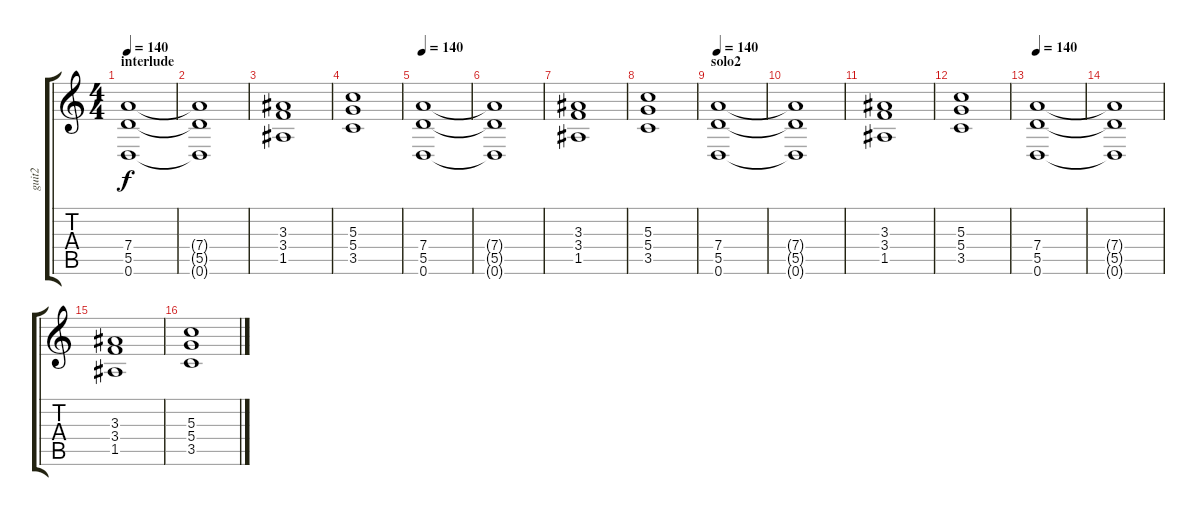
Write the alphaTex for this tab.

\track ("guit2" "guit2") {instrument distortionguitar}
\staff {score tabs}
\tuning (E4 B3 G3 D3 A2 D2) {hide}
\ts (4 4)
\section ("" "interlude")
\tempo 140
\clef g2
\ks c
(7.4 5.5 0.6).1{dy f} |
(7.4{t} 5.5{t} 0.6{t}).1 |
(3.3 3.4 1.5).1 |
(5.3 5.4 3.5).1 |
\tempo 140
(7.4 5.5 0.6).1 |
(7.4{t} 5.5{t} 0.6{t}).1 |
(3.3 3.4 1.5).1 |
(5.3 5.4 3.5).1 |
\section ("" "solo2")
\tempo 140
(7.4 5.5 0.6).1 |
(7.4{t} 5.5{t} 0.6{t}).1 |
(3.3 3.4 1.5).1 |
(5.3 5.4 3.5).1 |
\tempo 140
(7.4 5.5 0.6).1 |
(7.4{t} 5.5{t} 0.6{t}).1 |
(3.3 3.4 1.5).1 |
(5.3 5.4 3.5).1
